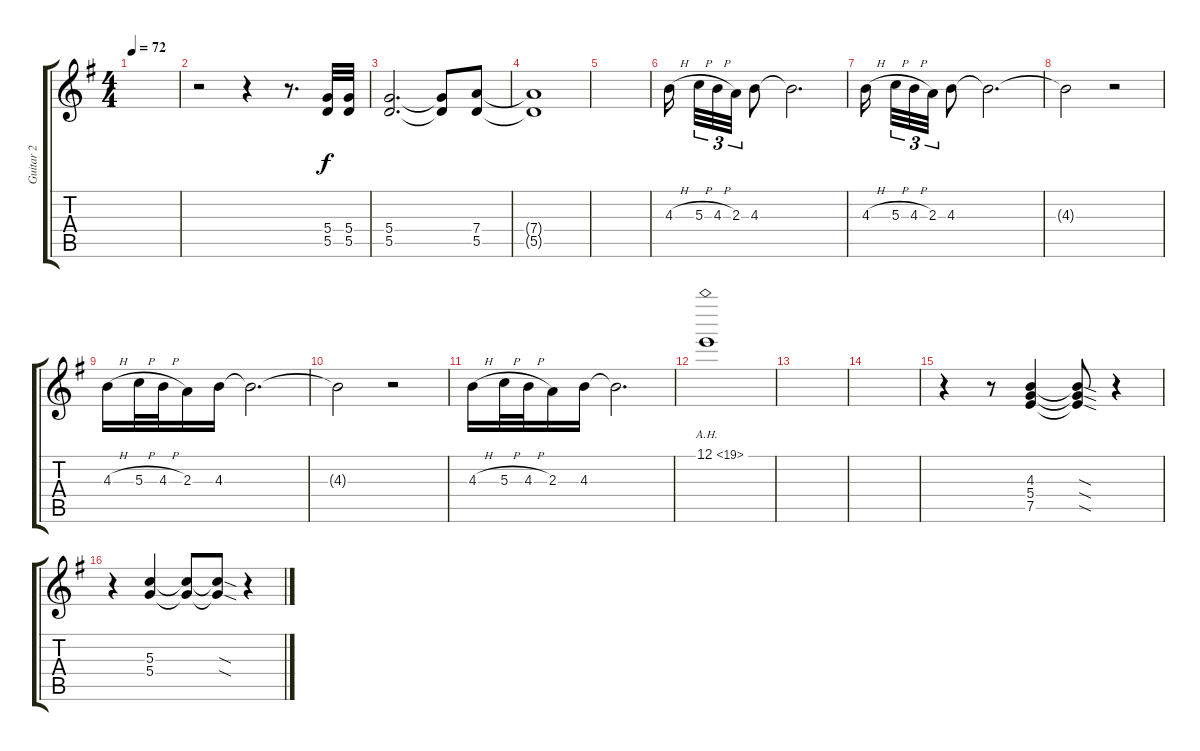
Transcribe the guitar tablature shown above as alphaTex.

\track ("Guitar 2" "Guitar 2") {instrument overdrivenguitar}
\staff {score tabs}
\tuning (E4 B3 G3 D3 A2 E2) {hide}
\ts (4 4)
\tempo 72
\clef g2
\ks g
|
r.2 r.4 r.8{d} (5.4 5.5).32 (5.4 5.5).32 |
(5.4 5.5).2{d} (5.4{t} 5.5{t}).8 (7.4 5.5).8 |
(7.4{t} 5.5{t}).1 |
|
4.3{h}.16{beam splitsecondary} 5.3{h}.32{tu (3 2)} 4.3{h}.32{tu (3 2)} 2.3.32{tu (3 2)} 4.3.8 4.3{t}.2{d} |
4.3{h}.16{beam splitsecondary} 5.3{h}.32{tu (3 2)} 4.3{h}.32{tu (3 2)} 2.3.32{tu (3 2)} 4.3.8 4.3{t}.2{d} |
4.3{t}.2 r.2 |
4.3{h}.16 5.3{h}.32 4.3{h}.32 2.3.16 4.3.16 4.3{t}.2{d} |
4.3{t}.2 r.2 |
4.3{h}.16 5.3{h}.32 4.3{h}.32 2.3.16 4.3.16 4.3{t}.2{d} |
12.1{ah 7}.1 |
|
|
r.4 r.8 (4.3 5.4 7.5).4 (4.3{sod t} 5.4{sod t} 7.5{sod t}).8 r.4 |
r.4 (5.3 5.4).4 (5.3{t} 5.4{t}).8 (5.3{sod t} 5.4{sod t}).8 r.4
